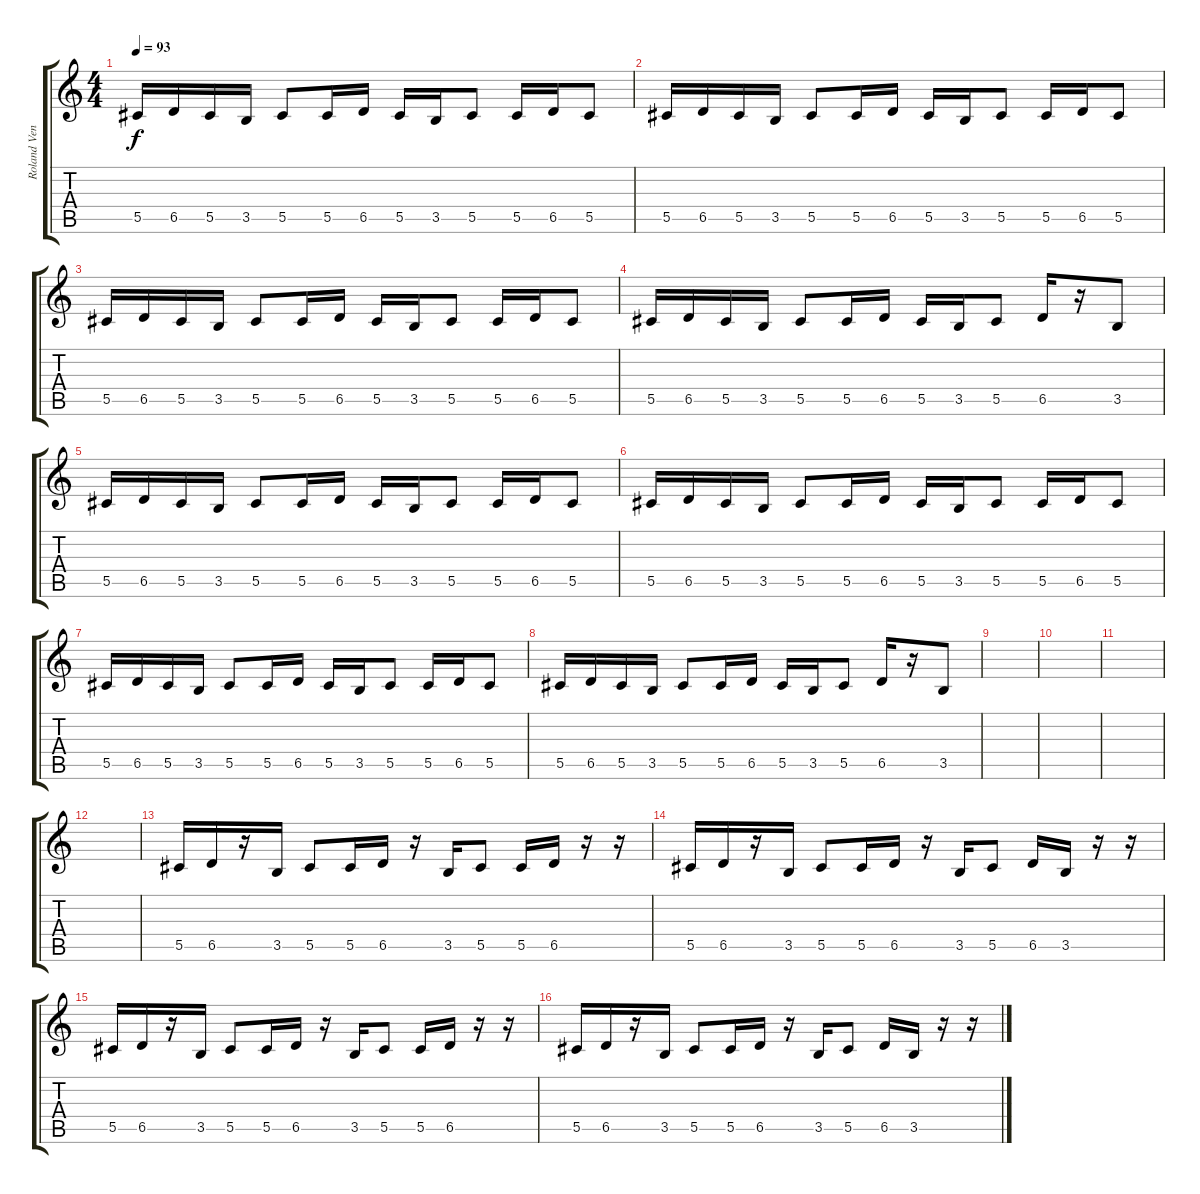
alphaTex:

\track ("Roland Vencelj" "Roland Ven") {instrument distortionguitar}
\staff {score tabs}
\tuning (Eb4 Bb3 Gb3 Db3 Ab2 Db2) {hide}
\ts (4 4)
\tempo 93
\clef g2
\ks c
5.5.16{dy f} 6.5.16 5.5.16 3.5.16 5.5.8 5.5.16 6.5.16 5.5.16 3.5.16 5.5.8 5.5.16 6.5.16 5.5.8 |
5.5.16 6.5.16 5.5.16 3.5.16 5.5.8 5.5.16 6.5.16 5.5.16 3.5.16 5.5.8 5.5.16 6.5.16 5.5.8 |
5.5.16 6.5.16 5.5.16 3.5.16 5.5.8 5.5.16 6.5.16 5.5.16 3.5.16 5.5.8 5.5.16 6.5.16 5.5.8 |
5.5.16 6.5.16 5.5.16 3.5.16 5.5.8 5.5.16 6.5.16 5.5.16 3.5.16 5.5.8 6.5.16 r.16 3.5.8 |
5.5.16 6.5.16 5.5.16 3.5.16 5.5.8 5.5.16 6.5.16 5.5.16 3.5.16 5.5.8 5.5.16 6.5.16 5.5.8 |
5.5.16 6.5.16 5.5.16 3.5.16 5.5.8 5.5.16 6.5.16 5.5.16 3.5.16 5.5.8 5.5.16 6.5.16 5.5.8 |
5.5.16 6.5.16 5.5.16 3.5.16 5.5.8 5.5.16 6.5.16 5.5.16 3.5.16 5.5.8 5.5.16 6.5.16 5.5.8 |
5.5.16 6.5.16 5.5.16 3.5.16 5.5.8 5.5.16 6.5.16 5.5.16 3.5.16 5.5.8 6.5.16 r.16 3.5.8 |
|
|
|
|
5.5.16 6.5.16 r.16 3.5.16 5.5.8 5.5.16 6.5.16 r.16 3.5.16 5.5.8 5.5.16 6.5.16 r.16 r.16 |
5.5.16 6.5.16 r.16 3.5.16 5.5.8 5.5.16 6.5.16 r.16 3.5.16 5.5.8 6.5.16 3.5.16 r.16 r.16 |
5.5.16 6.5.16 r.16 3.5.16 5.5.8 5.5.16 6.5.16 r.16 3.5.16 5.5.8 5.5.16 6.5.16 r.16 r.16 |
5.5.16 6.5.16 r.16 3.5.16 5.5.8 5.5.16 6.5.16 r.16 3.5.16 5.5.8 6.5.16 3.5.16 r.16 r.16
